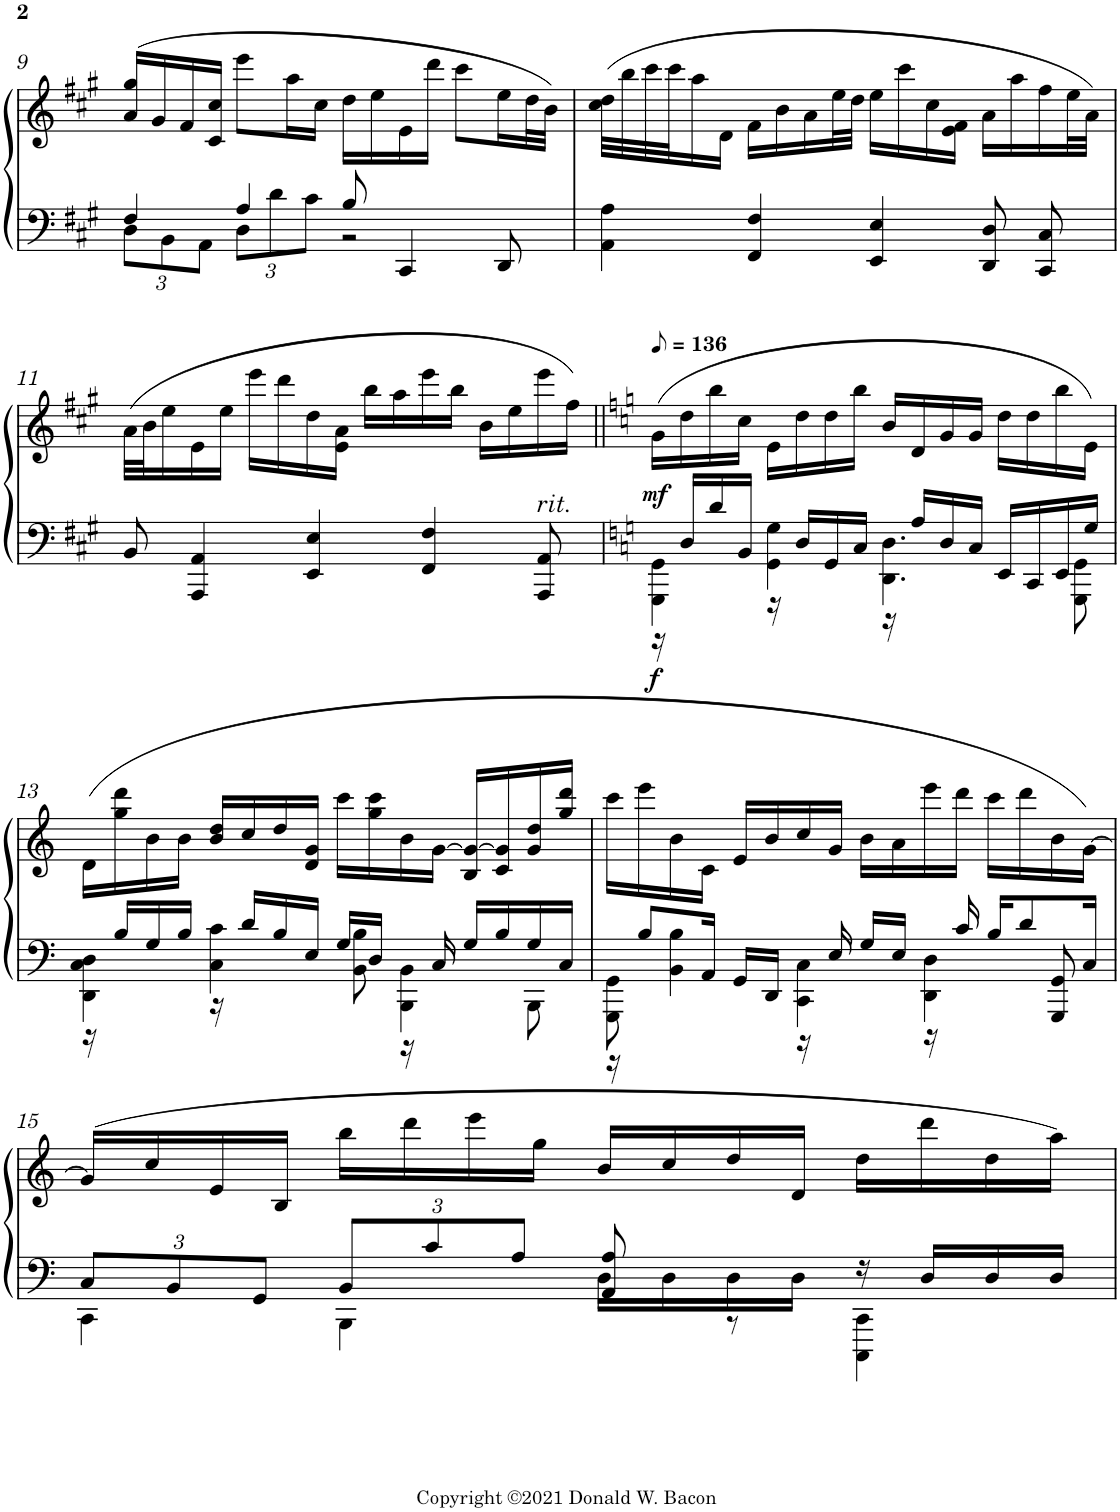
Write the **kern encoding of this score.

**kern	**kern	**dynam
*part1	*part1	*part1
*staff2	*staff1	*staff1/2
*I"Piano	*	*
*I'Pno.	*	*
!!LO:PB:g=z
*clefF4	*clefG2	*
*k[f#c#g#]	*k[f#c#g#]	*
*A:	*A:	*
*M4/4	*M4/4	*
*Xbrackettup	*	*
=9	=9	=9
*^	*	*
12D\L	4F#/	(>16a/ 16gg#/LL	.
.	.	16g#/	.
12BB\	.	.	.
.	.	16f#/	.
12AA\J	.	.	.
.	.	16c#/ 16cc#/JJ	.
12D\L	4A/	8eee\L	.
12d\	.	.	.
.	.	16aa\L	.
12c#\J	.	.	.
.	.	16cc#\JJ	.
8B/	2r	16dd\LL	.
.	.	16ee\	.
4CC#/	.	16e\	.
.	.	16ddd\JJ	.
.	.	8ccc#\L	.
8DD/	.	16ee\L	.
.	.	32dd\L	.
.	.	32b\JJJ)	.
*v	*v	*	*
=10	=10	=10
4AA\ 4A\	(>32cc#\ 32dd\LLL	.
.	32bb\	.
.	32ccc#\	.
.	32ccc#\J	.
.	16aa\	.
.	16d\JJ	.
4FF#/ 4F#/	16f#\LL	.
.	16b\	.
.	16a\	.
.	32ee\L	.
.	32dd\JJJ	.
4EE/ 4E/	16ee\LL	.
.	16ccc#\	.
.	16cc#\	.
.	16e\ 16f#\JJ	.
8DD/ 8D/	16a\LL	.
.	16aa\	.
8CC#/ 8C#/	16ff#\	.
.	32ee\L	.
.	32a\JJJ)	.
!!LO:LB:g=z
=11	=11	=11
8BB/	(>32a\LLL	.
.	32b\J	.
.	16ee\	.
4AAA/ 4AA/	16e\	.
.	16ee\JJ	.
.	16eee\LL	.
.	16ddd\	.
4EE/ 4E/	16dd\	.
.	16e\ 16a\JJ	.
.	16bb\LL	.
.	16aa\	.
4FF#/ 4F#/	16eee\	.
.	16bb\JJ	.
.	16b\LL	.
.	16ee\	.
!LO:TX:a:i:t=rit.	!	!
8AAA/ 8AA/	16eee\	.
.	16ff#\JJ)	.
=12||	=12||	=12||
*k[]	*k[]	*
*C:	*C:	*
*	*MM68	*
*^	*	*
!	!	!	!LO:DY:b=2
!	!	!	!LO:DY:n=1:b
4GGG\ 4GG\	16r	(>16g\LL	f mf
.	16D/LL	16dd\	.
.	16d/	16bb\	.
.	16BB/JJ	16cc\JJ	.
4GG\ 4G\	16r	16e\LL	.
.	16D/LL	16dd\	.
.	16GG/	16dd\	.
.	16C/JJ	16bb\JJ	.
4.DD\ 4.D\	16r	16b/LL	.
.	16A/LL	16d/	.
.	16D/	16g/	.
.	16C/JJ	16g/JJ	.
.	16EE/LL	16dd\LL	.
.	16CC/	16dd\	.
8GGG\ 8GG\	16EE/	16bb\	.
.	16G/JJ	16e\JJ)	.
!!LO:LB:g=z
=13	=13	=13	=13
4DD\ 4C\ 4D\	16r	(>16d\LL	.
.	16B/LL	16gg\ 16ddd\	.
.	16G/	16b\	.
.	16B/JJ	16b\JJ	.
4C\ 4c\	16r	16b/ 16dd/LL	.
.	16d/LL	16cc/	.
.	16B/	16dd/	.
.	16E/JJ	16d/ 16g/JJ	.
8BB\ 8B\	16G/LL	16ccc\LL	.
.	16D/JJ	16gg\ 16ccc\	.
4BBB\ 4BB\	16r	16b\	.
.	16C/	[16g\JJ	.
.	16G/LL	16B/ 16g/_LL	.
.	16B/	16c/ 16g/]	.
8BBB\	16G/	16g/ 16dd/	.
.	16C/JJ	16gg/ 16ddd/JJ	.
=14	=14	=14	=14
8GGG\ 8GG\	16r	16ccc\LL	.
.	8B/L	16eee\	.
4BB\ 4B\	.	16b\	.
.	16AA/Jk	16c\JJ	.
.	16GG/LL	16e/LL	.
.	16DD/JJ	16b/	.
4CC\ 4C\	16r	16cc/	.
.	16E/	16g/JJ	.
.	16G/LL	16b\LL	.
.	16E/JJ	16a\	.
4DD\ 4D\	16r	16eee\	.
.	16c/	16ddd\JJ	.
.	16B/KL	16ccc\LL	.
.	8d/	16ddd\	.
8GGG/ 8GG/	.	16b\	.
.	16C/Jk	[16g\JJ)	.
!!LO:LB:g=z
=15	=15	=15	=15
4CC\	12C/L	(>16g/LL]	.
.	.	16cc/	.
.	12BB/	.	.
.	.	16e/	.
.	12GG/J	.	.
.	.	16B/JJ	.
4BBB\	12BB/L	16bb\LL	.
.	.	16ddd\	.
.	12c/	.	.
.	.	16eee\	.
.	12A/J	.	.
.	.	16gg\JJ	.
16D\LL	8AA/ 8A/	16b/LL	.
16D\	.	16cc/	.
16D\	8r	16dd/	.
16D\JJ	.	16d/JJ	.
16r	4CCC\ 4CC\	16dd\LL	.
16D/LL	.	16ddd\	.
16D/	.	16dd\	.
16D/JJ	.	16aa\JJ)	.
*v	*v	*	*
=	=	=
*-	*-	*-
